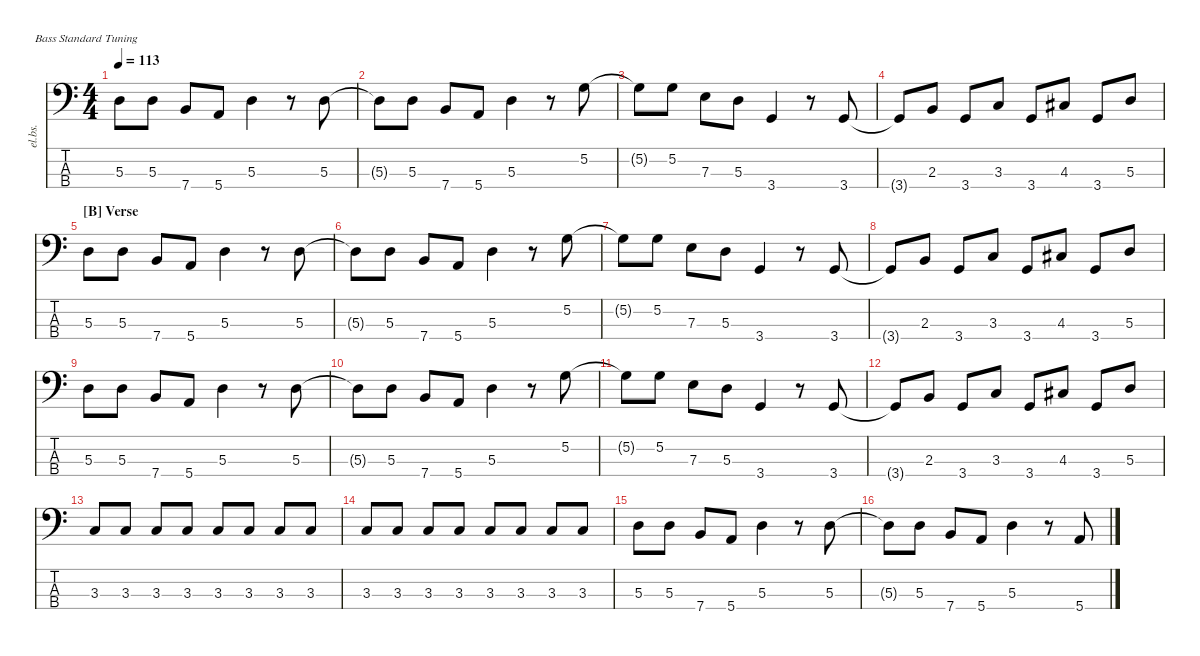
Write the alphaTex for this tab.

\defaultSystemsLayout 4
\hideDynamics
\bracketExtendMode nobrackets
\otherSystemsTrackNameOrientation horizontal
\track ("Electric Bass" "el.bs.") {instrument electricbassfinger}
\staff {score tabs}
\tuning (G2 D2 A1 E1)
\ts (4 4)
\tempo 113
\clef f4
\ks c
5.3.8{dy mf} 5.3.8 7.4.8 5.4.8 5.3.4 r.8 5.3.8 |
5.3{t}.8 5.3.8 7.4.8 5.4.8 5.3.4 r.8 5.2.8 |
5.2{t}.8 5.2.8 7.3.8 5.3.8 3.4.4 r.8 3.4.8 |
3.4{t}.8 2.3.8 3.4.8 3.3.8 3.4.8 4.3.8 3.4.8 5.3.8 |
\section ("B" "Verse")
5.3.8 5.3.8 7.4.8 5.4.8 5.3.4 r.8 5.3.8 |
5.3{t}.8 5.3.8 7.4.8 5.4.8 5.3.4 r.8 5.2.8 |
5.2{t}.8 5.2.8 7.3.8 5.3.8 3.4.4 r.8 3.4.8 |
3.4{t}.8 2.3.8 3.4.8 3.3.8 3.4.8 4.3.8 3.4.8 5.3.8 |
5.3.8 5.3.8 7.4.8 5.4.8 5.3.4 r.8 5.3.8 |
5.3{t}.8 5.3.8 7.4.8 5.4.8 5.3.4 r.8 5.2.8 |
5.2{t}.8 5.2.8 7.3.8 5.3.8 3.4.4 r.8 3.4.8 |
3.4{t}.8 2.3.8 3.4.8 3.3.8 3.4.8 4.3.8 3.4.8 5.3.8 |
3.3.8 3.3.8 3.3.8 3.3.8 3.3.8 3.3.8 3.3.8 3.3.8 |
3.3.8 3.3.8 3.3.8 3.3.8 3.3.8 3.3.8 3.3.8 3.3.8 |
5.3.8 5.3.8 7.4.8 5.4.8 5.3.4 r.8 5.3.8 |
5.3{t}.8 5.3.8 7.4.8 5.4.8 5.3.4 r.8 5.4.8
